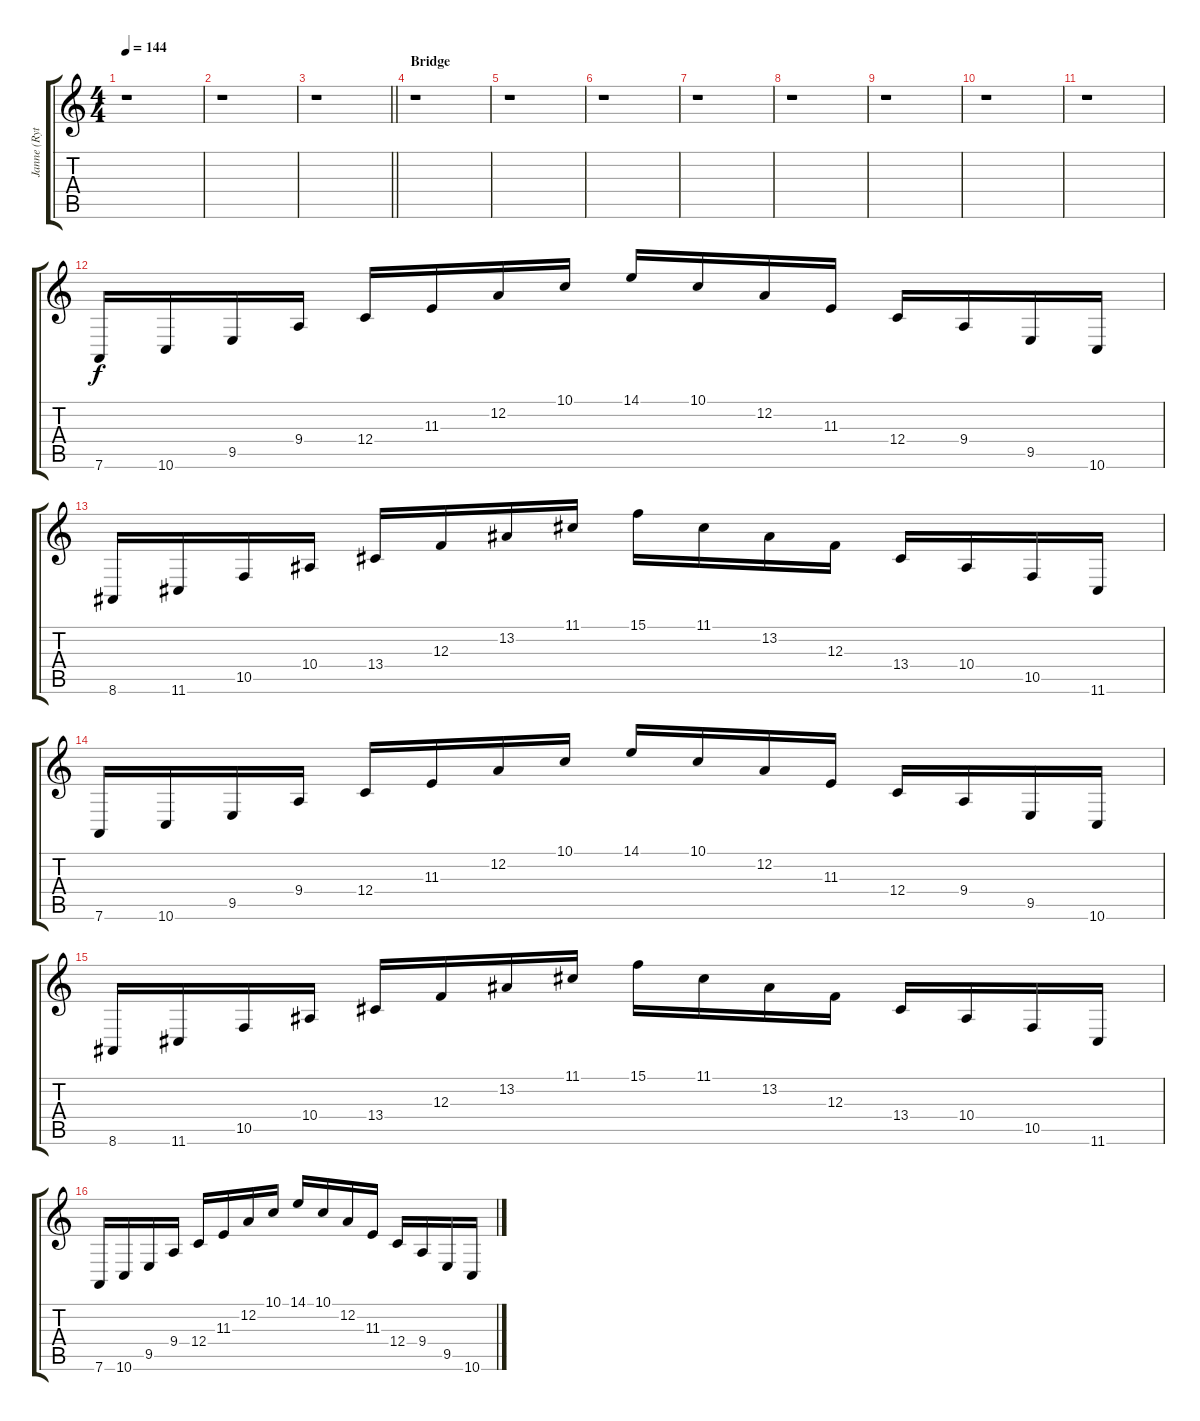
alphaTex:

\track ("Janne (Rythm II)" "Janne (Ryt") {instrument stringensemble1}
\staff {score tabs}
\tuning (D4 A3 F3 C3 G2 D2) {hide}
\ts (4 4)
\tempo 144
\clef g2
\ks c
r.1{dy f} |
r.1 |
\barLineRight lightlight
r.1 |
\section ("" "Bridge")
r.1 |
r.1 |
r.1 |
r.1 |
r.1 |
r.1 |
r.1 |
r.1 |
7.6.16{volume 1} 10.6.16 9.5.16{volume 5} 9.4.16 12.4.16 11.3.16 12.2.16 10.1.16 14.1.16 10.1.16 12.2.16{volume 2} 11.3.16 12.4.16 9.4.16 9.5.16 10.6.16 |
8.6.16{volume 1} 11.6.16 10.5.16{volume 5} 10.4.16 13.4.16 12.3.16 13.2.16 11.1.16 15.1.16 11.1.16 13.2.16{volume 2} 12.3.16 13.4.16 10.4.16 10.5.16 11.6.16 |
7.6.16{volume 1} 10.6.16 9.5.16{volume 5} 9.4.16 12.4.16 11.3.16 12.2.16 10.1.16 14.1.16 10.1.16 12.2.16{volume 2} 11.3.16 12.4.16 9.4.16 9.5.16 10.6.16 |
8.6.16{volume 1} 11.6.16 10.5.16{volume 5} 10.4.16 13.4.16 12.3.16 13.2.16 11.1.16 15.1.16 11.1.16 13.2.16{volume 2} 12.3.16 13.4.16 10.4.16 10.5.16 11.6.16 |
7.6.16{volume 1} 10.6.16 9.5.16{volume 5} 9.4.16 12.4.16 11.3.16 12.2.16 10.1.16 14.1.16 10.1.16 12.2.16{volume 2} 11.3.16 12.4.16 9.4.16 9.5.16 10.6.16
